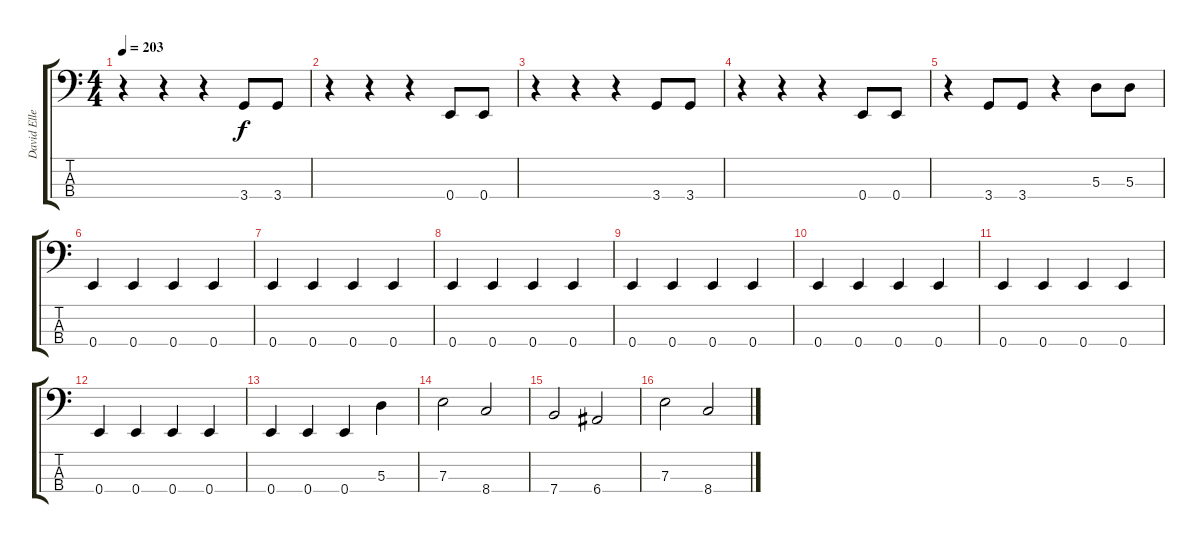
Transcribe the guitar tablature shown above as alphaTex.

\track ("David Ellefson" "David Elle") {instrument electricbasspick}
\staff {score tabs}
\tuning (G2 D2 A1 E1) {hide}
\ts (4 4)
\tempo 203
\clef f4
\ks c
r.4{dy f} r.4 r.4 3.4.8 3.4.8 |
r.4 r.4 r.4 0.4.8 0.4.8 |
r.4 r.4 r.4 3.4.8 3.4.8 |
r.4 r.4 r.4 0.4.8 0.4.8 |
r.4 3.4.8 3.4.8 r.4 5.3.8 5.3.8 |
0.4.4 0.4.4 0.4.4 0.4.4 |
0.4.4 0.4.4 0.4.4 0.4.4 |
0.4.4 0.4.4 0.4.4 0.4.4 |
0.4.4 0.4.4 0.4.4 0.4.4 |
0.4.4 0.4.4 0.4.4 0.4.4 |
0.4.4 0.4.4 0.4.4 0.4.4 |
0.4.4 0.4.4 0.4.4 0.4.4 |
0.4.4 0.4.4 0.4.4 5.3.4 |
7.3.2 8.4.2 |
7.4.2 6.4.2 |
7.3.2 8.4.2
